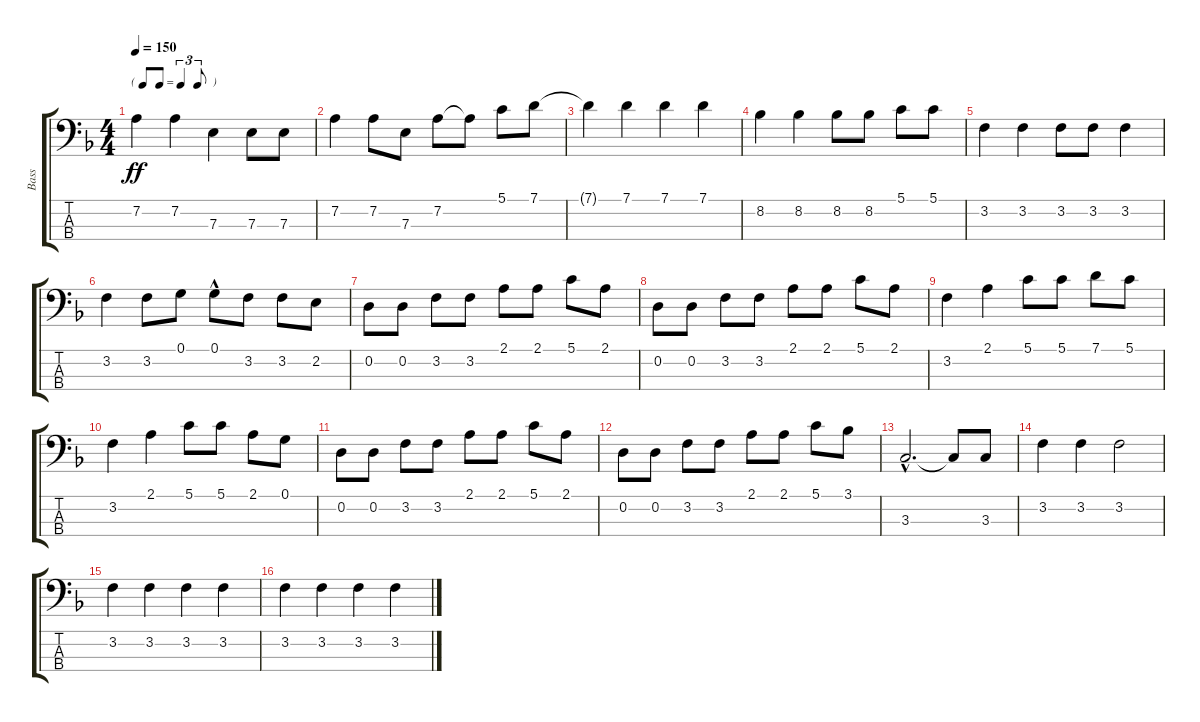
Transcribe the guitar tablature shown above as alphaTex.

\track ("Bass" "Bass") {instrument electricbassfinger}
\staff {score tabs}
\tuning (G2 D2 A1 E1) {hide}
\ts (4 4)
\tf triplet8th
\tempo 150
\clef f4
\ks f
7.2.4{dy ff} 7.2.4 7.3.4 7.3.8 7.3.8 |
7.2.4 7.2.8 7.3.8 7.2.8 7.2{t}.8 5.1.8 7.1.8 |
7.1{t}.4 7.1.4 7.1.4 7.1.4 |
8.2.4 8.2.4 8.2.8 8.2.8 5.1.8 5.1.8 |
3.2.4 3.2.4 3.2.8 3.2.8 3.2.4 |
3.2.4 3.2.8 0.1.8 0.1{hac}.8 3.2.8 3.2.8 2.2.8 |
0.2.8 0.2.8 3.2.8 3.2.8 2.1.8 2.1.8 5.1.8 2.1.8 |
0.2.8 0.2.8 3.2.8 3.2.8 2.1.8 2.1.8 5.1.8 2.1.8 |
3.2.4 2.1.4 5.1.8 5.1.8 7.1.8 5.1.8 |
3.2.4 2.1.4 5.1.8 5.1.8 2.1.8 0.1.8 |
0.2.8 0.2.8 3.2.8 3.2.8 2.1.8 2.1.8 5.1.8 2.1.8 |
0.2.8 0.2.8 3.2.8 3.2.8 2.1.8 2.1.8 5.1.8 3.1.8 |
3.3{hac}.2{d} 3.3{t}.8 3.3.8 |
3.2.4 3.2.4 3.2.2 |
3.2.4 3.2.4 3.2.4 3.2.4 |
3.2.4 3.2.4 3.2.4 3.2.4
